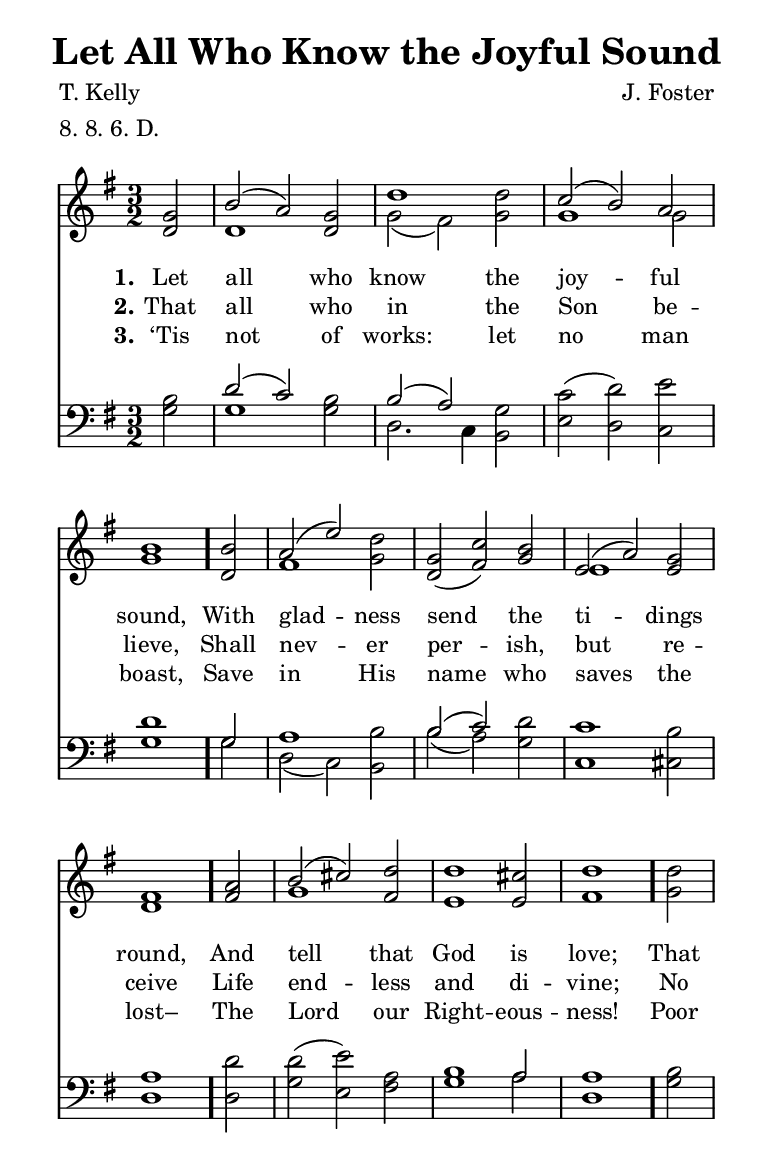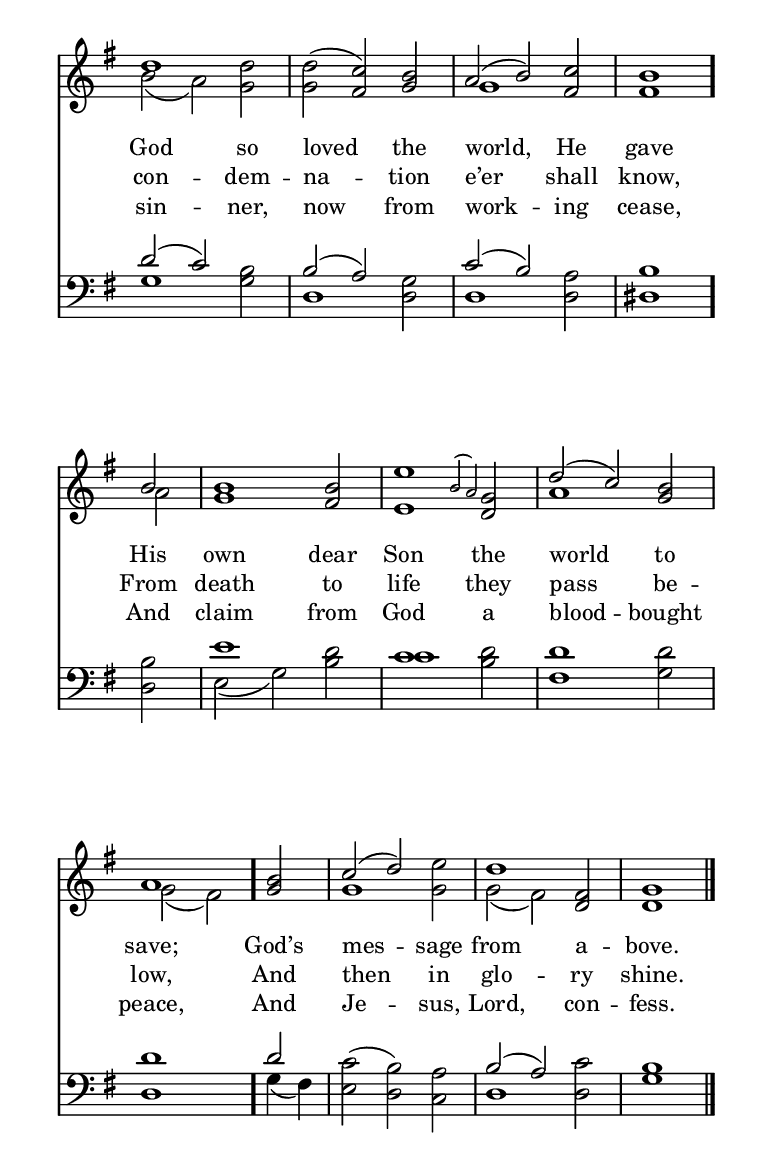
\include "common/global.ily"
\paper {
  \include "common/paper.ily"
  systems-per-page = ##f
  system-count = #(cond (is-eogsized 3) (#t #f))
  score-markup-spacing.padding = 3
  score-markup-spacing.basic-distance = 3
}

\header{
  %gospel
  hymnnumber = "100"
  title = "Let All Who Know the Joyful Sound"
  tunename = "Pembroke"
  meter = "8. 8. 6. D."
  poet = "T. Kelly"
  composer = "J. Foster"
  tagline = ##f
}

% for fermata in MIDI
ta = { \tempo 2=100 }
tb = { \tempo 2=50 }

global = {
  \include "common/overrides.ily"
  \override Staff.TimeSignature.style = #'numbered
  \time 3/2
  \override Score.MetronomeMark.transparent = ##t % hide all fermata changes too
  \ta
  \key g \major
  \partial 2
  \autoBeamOff
}

notesSoprano = {
\global
\relative c'' {

  g2 | b( a) g | d'1 d2 | c( b) a | b1
  b2 | a( e') d | g,( c) b | e,( a) g | fis1 \eogbreak
  a2 | b( cis) d | d1 cis2 | d1
  d2 | d1 d2 | d( c) b | a( b) c | b1 \eogbreak
  b2 | b1 b2 | e1 \grace { b2( a2) } g2 | d'( c) b | a1
  b2 | c( d) e | d1 fis,2 | g1

  \bar "|."

}
}

notesAlto = {
\global
\relative e' {

  d2 | d1 d2 | g( fis) g | g1 g2 | g1
  d2 | fis1 g2 | d( fis) g | e1 e2 | d1
  fis2 | g1 fis2 | e1 e2 | fis1
  g2 | b( a) g | g( fis) g | g1 fis2 | fis1
  a2 | g1 fis2 | e1 d2 | a'1 g2 | g( fis)
  g2 | g1 g2 | g( fis) d | d1

}
}

notesTenor = {
\global
\relative a {

  b2 | d( c) b | b( a) g | c( d) e | d1
  g,2 | a1 b2 | b(c) d | c1 b2 | a1
  d2 | d( e) a, | b1 a2 | a1
  b2 | d( c) b | b( a) g | c( b) a | b1
  b2 | e1 d2 | c1 d2 | d1 d2 | d1
  d2 | c( b) a | b( a) c | b1

}
}

notesBass = {
\global
\relative f {

  g2 | g1 g2 | d2. c4 b2 | e( d) c | g'1
  g2 | d( c) b | b'( a) g | c,1 cis2 | d1
  d2 | g( e) fis | g1 a2 | d,1
  g2 | g1 g2 | d1 d2 | d1 d2 | dis1
  dis2 | e( g) b | c1 b2 | fis1 g2 | d1
  g4( fis4) | e2( d) c | d1 d2 | g1

}
}

wordsA = \lyricmode {
\set stanza = "1."

Let all who know the joy -- ful sound, \bar "."
With glad -- ness send the ti -- dings round, \bar "."
And tell that God is love; \bar "."
That God so loved the world, He gave \bar "."
His own dear Son the world to save; \bar "."
God’s mes -- sage from a -- bove. \bar "."

}

wordsB = \lyricmode {
\set stanza = "2."

That all who in the Son be -- lieve,
Shall nev -- er per -- ish, but re -- ceive
Life end -- less and di -- vine;
No con -- dem -- na -- tion e’er shall know,
From death to life they pass be -- low,
And then in glo -- ry shine.

}

wordsC = \lyricmode {
\set stanza = "3."

‘Tis not of works: let no man boast,
Save in His name who saves the lost–
The Lord our Right -- eous -- ness!
Poor sin -- ner, now from work -- ing cease,
And claim from God a blood -- bought peace,
And Je -- sus, Lord, con -- fess.

}

wordsD = \markuplist {

\line { Let all who know our God rejoice, }
\line { Praise Him in songs with cheerful voice, }
\line { { \hspace #2 } And live to Him alone; }
\line { Let sinners too take up the strain, }
\line { Exalt the Lamb for sinners slain, }
\line { { \hspace #2 } The coming Saviour own. }

}

wordsE = \markuplist {

\line { The Spirit and the bride say, Come! }
\line { Let him that heareth, too, say, Come! }
\line { { \hspace #2 } Whoever thirsts may come; }
\line { Water of life is freely given }
\line { Till Christ the Lord descends from heaven; }
\line { { \hspace #2 } Lord Jesus, quickly come! }

}

\score {
  \context ChoirStaff <<
    \context Staff = upper <<
      \set Staff.autoBeaming = ##f
      \set ChoirStaff.systemStartDelimiter = #'SystemStartBar
      \set ChoirStaff.printPartCombineTexts = ##f
      \partcombine #'(2 . 9) \notesSoprano \notesAlto
      \context NullVoice = sopranos { \voiceOne << \notesSoprano >> }
      \context NullVoice = altos { \voiceTwo << \notesAlto >> }
      \context Lyrics = one   \lyricsto sopranos \wordsA
      \context Lyrics = two   \lyricsto sopranos \wordsB
      \context Lyrics = three \lyricsto sopranos \wordsC
    >>
    \context Staff = men <<
      \set Staff.autoBeaming = ##f
      \clef bass
      \set ChoirStaff.printPartCombineTexts = ##f
      \partcombine #'(2 . 9) \notesTenor \notesBass
      \context NullVoice = tenors { \voiceOne << \notesTenor >> }
      \context NullVoice = basses { \voiceTwo << \notesBass >> }
    >>
  >>
  \layout {
    \include "common/layout.ily"
  }
  \midi{
    \include "common/midi.ily"
  }
}

\markup { \fill-line { \column {
  \line{ \bold 4 \column { \wordsD } } \combine \null \vspace #0.4
  \line{ \bold 5 \column { \wordsE } } \combine \null \vspace #0.4
} } }

\version "2.19.49"  % necessary for upgrading to future LilyPond versions.

% vi:set et ts=2 sw=2 ai nocindent syntax=lilypond:
